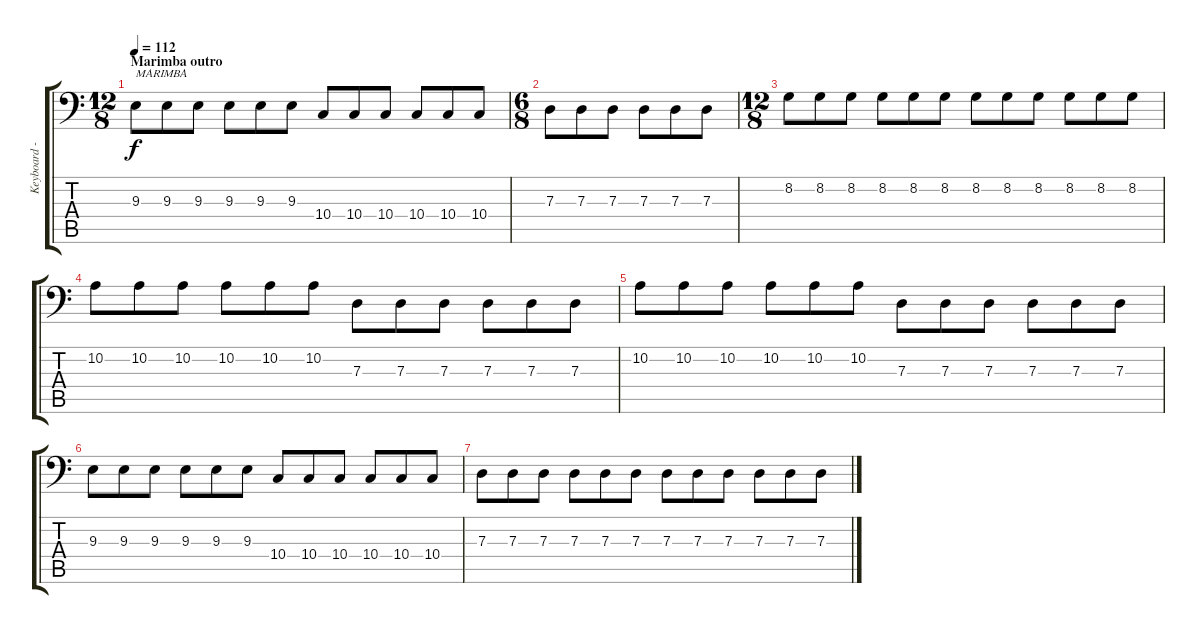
\track ("Keyboard - basses, left hand (-1 octave)" "Keyboard -") {instrument drawbarorgan}
\staff {score tabs}
\tuning (E3 B2 G2 D2 A1 E1) {hide}
\ts (12 8)
\section ("" "Marimba outro")
\tempo 112
\clef f4
\ks c
9.3.8{txt "MARIMBA" dy f volume 9 balance 2 instrument marimba} 9.3.8 9.3.8 9.3.8 9.3.8 9.3.8 10.4.8 10.4.8 10.4.8 10.4.8 10.4.8 10.4.8 |
\ts (6 8)
7.3.8 7.3.8 7.3.8 7.3.8 7.3.8 7.3.8 |
\ts (12 8)
8.2.8 8.2.8 8.2.8 8.2.8 8.2.8 8.2.8 8.2.8 8.2.8 8.2.8 8.2.8 8.2.8 8.2.8 |
10.2.8 10.2.8 10.2.8 10.2.8 10.2.8 10.2.8 7.3.8 7.3.8 7.3.8 7.3.8 7.3.8 7.3.8 |
10.2.8 10.2.8 10.2.8 10.2.8 10.2.8 10.2.8 7.3.8 7.3.8 7.3.8 7.3.8 7.3.8 7.3.8 |
9.3.8 9.3.8 9.3.8 9.3.8 9.3.8 9.3.8 10.4.8 10.4.8 10.4.8 10.4.8 10.4.8 10.4.8 |
7.3.8 7.3.8 7.3.8 7.3.8 7.3.8 7.3.8 7.3.8 7.3.8 7.3.8 7.3.8 7.3.8 7.3.8
